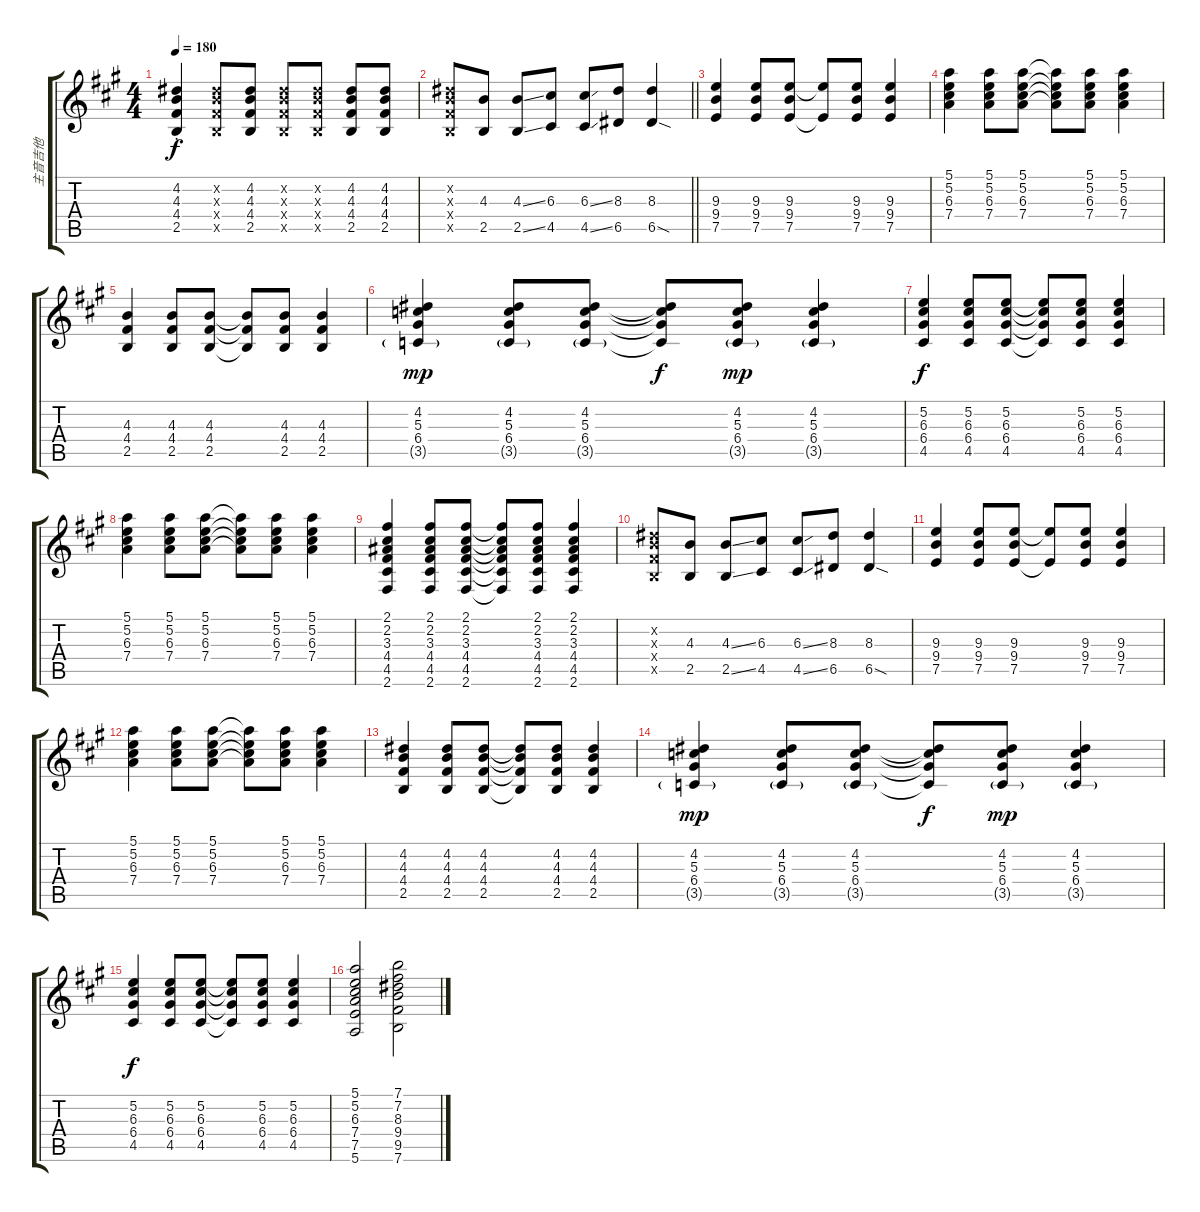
\track ("主音吉他" "主音吉他") {instrument distortionguitar}
\staff {score tabs}
\tuning (E4 B3 G3 D3 A2 E2) {hide}
\ts (4 4)
\tempo 180
\clef g2
\ks a
(4.2{st} 4.3{st} 4.4{st} 2.5{st}).4{dy f} (4.2{x} 4.3{x} 4.4{x} 2.5{x}).8 (4.2 4.3 4.4 2.5).8 (4.2{x} 4.3{x} 4.4{x} 2.5{x}).8 (4.2{x} 4.3{x} 4.4{x} 2.5{x}).8 (4.2 4.3 4.4 2.5).8 (4.2 4.3 4.4 2.5).8 |
\barLineRight lightlight
(4.2{x} 4.3{x} 4.4{x} 2.5{x}).8 (4.3 2.5).8 (4.3{ss} 2.5{ss}).8 (6.3 4.5).8 (6.3{ss} 4.5{ss}).8 (8.3 6.5).8 (8.3 6.5{sod}).4 |
(9.3 9.4 7.5).4 (9.3 9.4 7.5).8 (9.3 9.4 7.5).8 (9.3{t} 7.5{t}).8 (9.3 9.4 7.5).8 (9.3 9.4 7.5).4 |
(5.1 5.2 6.3 7.4).4 (5.1 5.2 6.3 7.4).8 (5.1 5.2 6.3 7.4).8 (5.1{t} 5.2{t} 6.3{t} 7.4{t}).8 (5.1 5.2 6.3 7.4).8 (5.1 5.2 6.3 7.4).4 |
(4.3 4.4 2.5).4 (4.3 4.4 2.5).8 (4.3 4.4 2.5).8 (4.3{t} 4.4{t} 2.5{t}).8 (4.3 4.4 2.5).8 (4.3 4.4 2.5).4 |
(4.2 5.3 6.4 3.5{g}).4{dy mp} (4.2 5.3 6.4 3.5{g}).8 (4.2 5.3 6.4 3.5{g}).8 (4.2{t} 5.3{t} 6.4{t} 3.5{t}).8{dy f} (4.2 5.3 6.4 3.5{g}).8{dy mp} (4.2 5.3 6.4 3.5{g}).4 |
(5.2 6.3 6.4 4.5).4{dy f} (5.2 6.3 6.4 4.5).8 (5.2 6.3 6.4 4.5).8 (5.2{t} 6.3{t} 6.4{t} 4.5{t}).8 (5.2 6.3 6.4 4.5).8 (5.2 6.3 6.4 4.5).4 |
(5.1 5.2 6.3 7.4).4 (5.1 5.2 6.3 7.4).8 (5.1 5.2 6.3 7.4).8 (5.1{t} 5.2{t} 6.3{t} 7.4{t}).8 (5.1 5.2 6.3 7.4).8 (5.1 5.2 6.3 7.4).4 |
(2.1 2.2 3.3 4.4 4.5 2.6).4 (2.1 2.2 3.3 4.4 4.5 2.6).8 (2.1 2.2 3.3 4.4 4.5 2.6).8 (2.1{t} 2.2{t} 3.3{t} 4.4{t} 4.5{t} 2.6{t}).8 (2.1 2.2 3.3 4.4 4.5 2.6).8 (2.1 2.2 3.3 4.4 4.5 2.6).4 |
(4.2{x} 4.3{x} 4.4{x} 2.5{x}).8 (4.3 2.5).8 (4.3{ss} 2.5{ss}).8 (6.3 4.5).8 (6.3{ss} 4.5{ss}).8 (8.3 6.5).8 (8.3 6.5{sod}).4 |
(9.3 9.4 7.5).4 (9.3 9.4 7.5).8 (9.3 9.4 7.5).8 (9.3{t} 7.5{t}).8 (9.3 9.4 7.5).8 (9.3 9.4 7.5).4 |
(5.1 5.2 6.3 7.4).4 (5.1 5.2 6.3 7.4).8 (5.1 5.2 6.3 7.4).8 (5.1{t} 5.2{t} 6.3{t} 7.4{t}).8 (5.1 5.2 6.3 7.4).8 (5.1 5.2 6.3 7.4).4 |
(4.2 4.3 4.4 2.5).4 (4.2 4.3 4.4 2.5).8 (4.2 4.3 4.4 2.5).8 (4.2{t} 4.3{t} 4.4{t} 2.5{t}).8 (4.2 4.3 4.4 2.5).8 (4.2 4.3 4.4 2.5).4 |
(4.2 5.3 6.4 3.5{g}).4{dy mp} (4.2 5.3 6.4 3.5{g}).8 (4.2 5.3 6.4 3.5{g}).8 (4.2{t} 5.3{t} 6.4{t} 3.5{t}).8{dy f} (4.2 5.3 6.4 3.5{g}).8{dy mp} (4.2 5.3 6.4 3.5{g}).4 |
(5.2 6.3 6.4 4.5).4{dy f} (5.2 6.3 6.4 4.5).8 (5.2 6.3 6.4 4.5).8 (5.2{t} 6.3{t} 6.4{t} 4.5{t}).8 (5.2 6.3 6.4 4.5).8 (5.2 6.3 6.4 4.5).4 |
(5.1 5.2 6.3 7.4 7.5 5.6).2 (7.1 7.2 8.3 9.4 9.5 7.6).2
